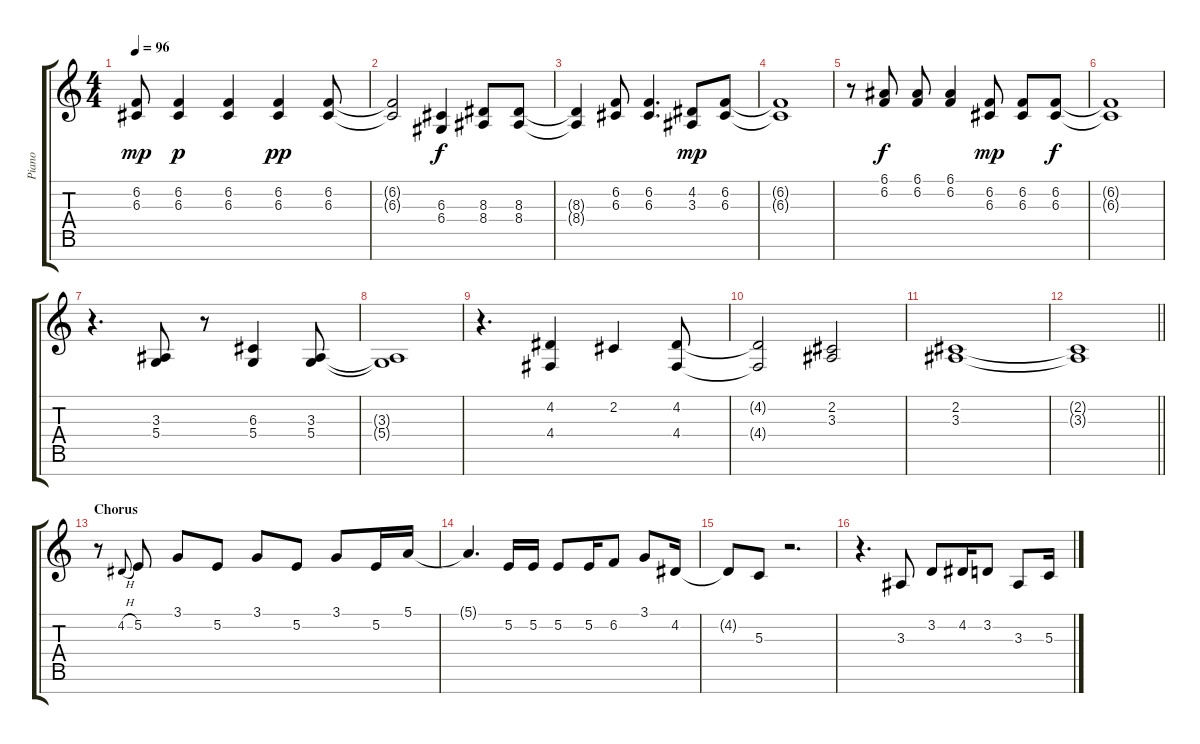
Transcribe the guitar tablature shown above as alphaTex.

\track ("Piano" "Piano") {instrument electricgrandpiano}
\staff {score tabs}
\tuning (E4 B3 G3 D3 A2 E2 B1) {hide}
\ts (4 4)
\tempo 96
\clef g2
\ks c
(6.2{t} 6.3{t}).8{dy mp} (6.2 6.3).4{dy p} (6.2 6.3).4 (6.2 6.3).4{dy pp} (6.2 6.3).8 |
(6.2{t} 6.3{t}).2 (6.3 6.4).4{dy f} (8.3 8.4).8 (8.3 8.4).8 |
(8.3{t} 8.4{t}).4 (6.2 6.3).8 (6.2 6.3).4{d} (4.2 3.3).8{dy mp} (6.2 6.3).8 |
(6.2{t} 6.3{t}).1 |
r.8 (6.1 6.2).8{dy f} (6.1 6.2).8 (6.1 6.2).4 (6.2 6.3).8{dy mp} (6.2 6.3).8 (6.2 6.3).8{dy f} |
(6.2{t} 6.3{t}).1 |
r.4{d} (3.3 5.4).8 r.8 (6.3 5.4).4 (3.3 5.4).8 |
(3.3{t} 5.4{t}).1 |
r.4{d} (4.2 4.4).4 2.2.4 (4.2 4.4).8 |
(4.2{t} 4.4{t}).2 (2.2 3.3).2 |
(2.2 3.3).1 |
\barLineRight lightlight
(2.2{t} 3.3{t}).1 |
\section ("" "Chorus")
r.8 4.2{h}.8{gr onbeat} 5.2.8 3.1.8 5.2.8 3.1.8 5.2.8 3.1.8 5.2.16 5.1.16 |
5.1{t}.4{d} 5.2.16 5.2.16 5.2.8 5.2.16 6.2.8 3.1.8 4.2.16 |
4.2{t}.8 5.3.8 r.2{d} |
r.4{d} 3.3.8 3.2.8 4.2.16 3.2.8 3.3.8 5.3.16
